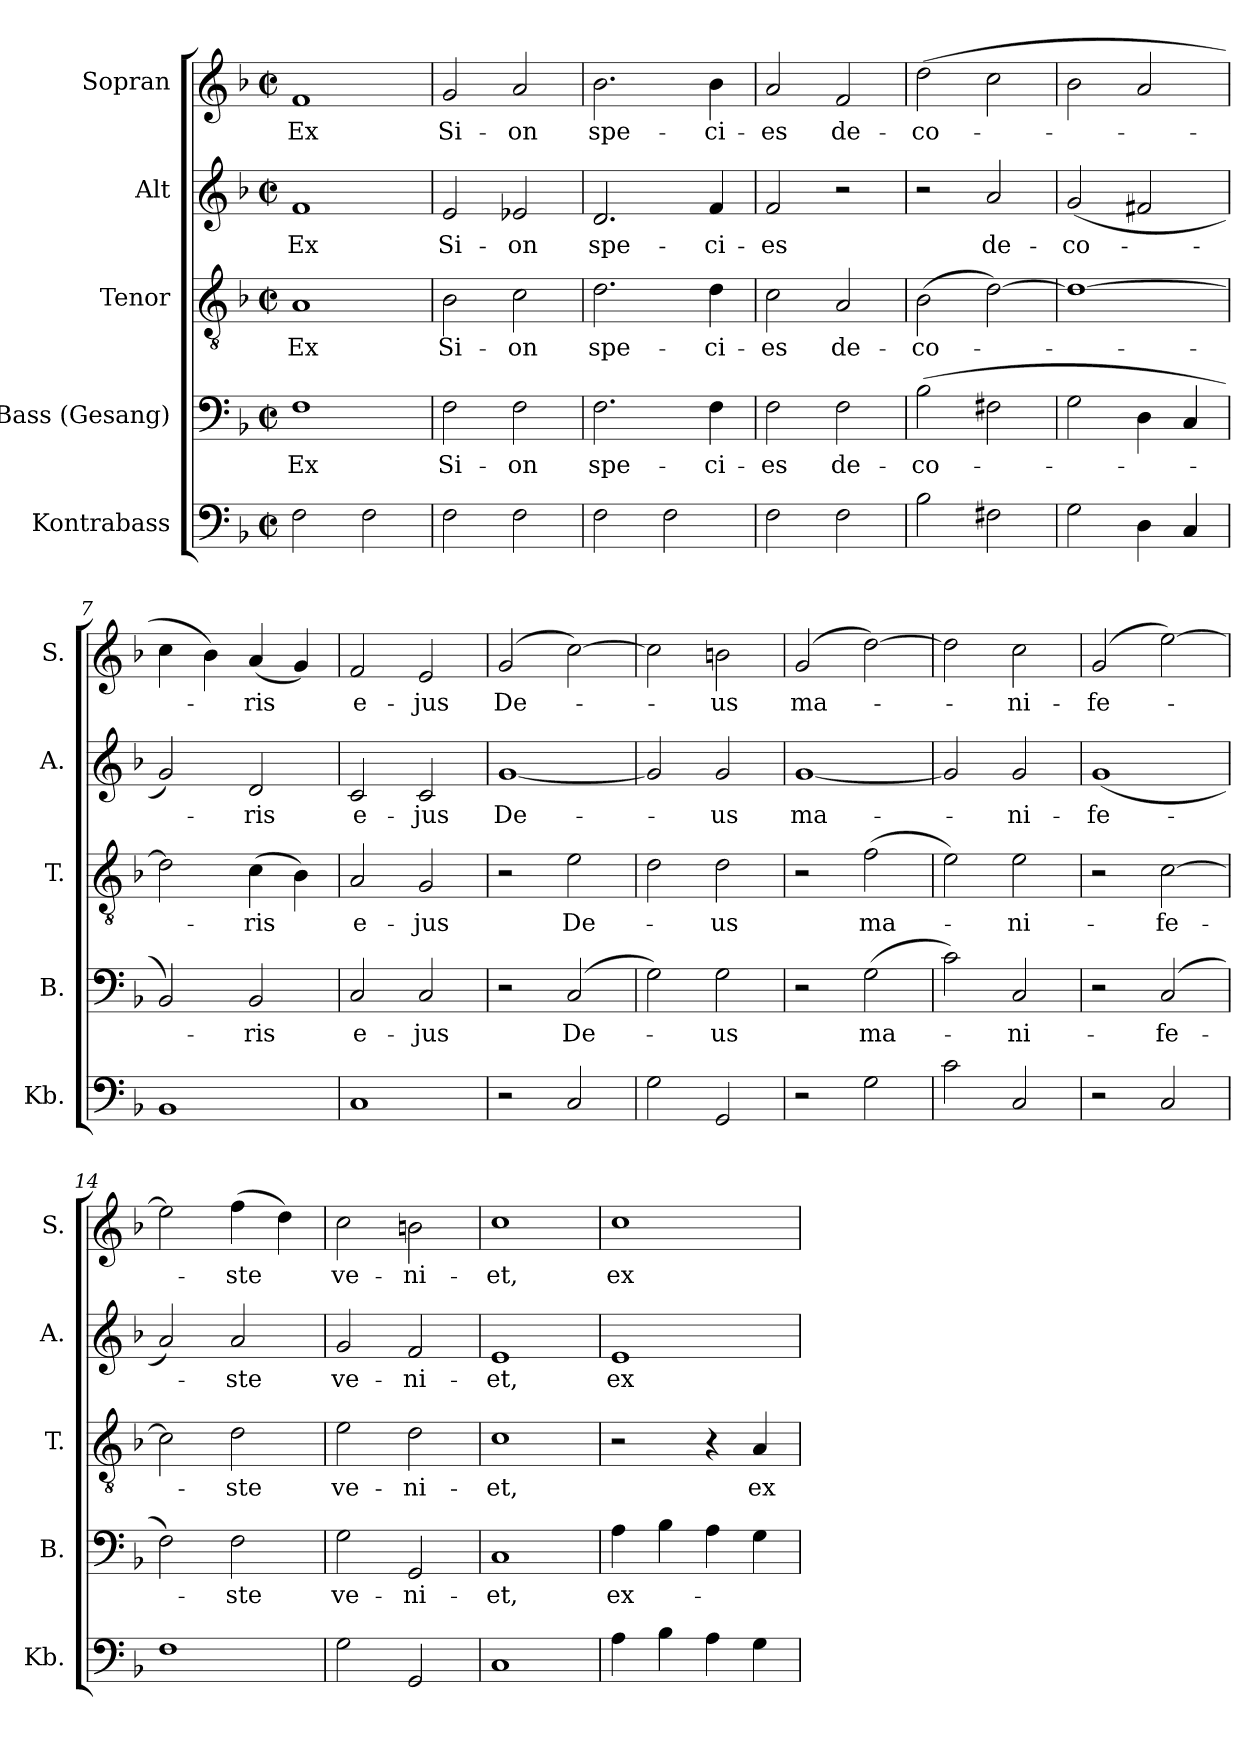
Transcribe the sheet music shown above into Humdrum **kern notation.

**kern	**kern	**text	**kern	**text	**kern	**text	**kern	**text
*part5	*part4	*part4	*part3	*part3	*part2	*part2	*part1	*part1
*staff5	*staff4	*staff4	*staff3	*staff3	*staff2	*staff2	*staff1	*staff1
*I"Kontrabass	*I"Bass (Gesang)	*	*I"Tenor	*	*I"Alt	*	*I"Sopran	*
*I'Kb.	*I'B.	*	*I'T.	*	*I'A.	*	*I'S.	*
*clefF4	*clefF4	*	*clefGv2	*	*clefG2	*	*clefG2	*
*ITrd7c12	*	*	*	*	*	*	*	*
*k[b-]	*k[b-]	*	*k[b-]	*	*k[b-]	*	*k[b-]	*
*F:	*F:	*	*F:	*	*F:	*	*F:	*
*M2/2	*M2/2	*	*M2/2	*	*M2/2	*	*M2/2	*
*met(c|)	*met(c|)	*	*met(c|)	*	*met(c|)	*	*met(c|)	*
=1	=1	=1	=1	=1	=1	=1	=1	=1
!	!	!LO:LY:b	!	!LO:LY:b	!	!LO:LY:b	!	!LO:LY:b
2FF\	1F	Ex	1A	Ex	1f	Ex	1f	Ex
2FF\	.	.	.	.	.	.	.	.
=2	=2	=2	=2	=2	=2	=2	=2	=2
!	!	!LO:LY:b	!	!LO:LY:b	!	!LO:LY:b	!	!LO:LY:b
2FF\	2F\	Si-	2B-\	Si-	2e/	Si-	2g/	Si-
!	!	!LO:LY:b	!	!LO:LY:b	!	!LO:LY:b	!	!LO:LY:b
2FF\	2F\	-on	2c\	-on	2e-X/	-on	2a/	-on
=3	=3	=3	=3	=3	=3	=3	=3	=3
!	!	!LO:LY:b	!	!LO:LY:b	!	!LO:LY:b	!	!LO:LY:b
2FF\	2.F\	spe-	2.d\	spe-	2.d/	spe-	2.b-\	spe-
2FF\	.	.	.	.	.	.	.	.
!	!	!LO:LY:b	!	!LO:LY:b	!	!LO:LY:b	!	!LO:LY:b
.	4F\	-ci-	4d\	-ci-	4f/	-ci-	4b-\	-ci-
=4	=4	=4	=4	=4	=4	=4	=4	=4
!	!	!LO:LY:b	!	!LO:LY:b	!	!LO:LY:b	!	!LO:LY:b
2FF\	2F\	-es	2c\	-es	2f/	-es	2a/	-es
!	!	!LO:LY:b	!	!LO:LY:b	!	!	!	!LO:LY:b
2FF\	2F\	de-	2A/	de-	2r	.	2f/	de-
=5	=5	=5	=5	=5	=5	=5	=5	=5
!	!	!LO:LY:b	!	!LO:LY:b	!	!	!	!LO:LY:b
2BB-\	(>2B-\	-co-	(>2B-\	-co-	2r	.	(>2dd\	-co-
!	!	!	!	!	!	!LO:LY:b	!	!
2FF#X\	2F#X\	.	[2d\)	.	2a/	de-	2cc\	.
!!LO:LB:g=z
=6	=6	=6	=6	=6	=6	=6	=6	=6
!	!	!	!	!	!	!LO:LY:b	!	!
2GG\	2G\	.	1d_	.	(<2g/	-co-	2b-\	.
4DD\	4D\	.	.	.	2f#X/	.	2a/	.
4CC/	4C/	.	.	.	.	.	.	.
=7	=7	=7	=7	=7	=7	=7	=7	=7
1BBB-	2BB-/)	.	2d\]	.	2g/)	.	4cc\	.
.	.	.	.	.	.	.	4b-\)	.
!	!	!LO:LY:b	!	!LO:LY:b	!	!LO:LY:b	!	!LO:LY:b
.	2BB-/	-ris	(>4c\	-ris	2d/	-ris	(<4a/	-ris
.	.	.	4B-\)	.	.	.	4g/)	.
=8	=8	=8	=8	=8	=8	=8	=8	=8
!	!	!LO:LY:b	!	!LO:LY:b	!	!LO:LY:b	!	!LO:LY:b
1CC	2C/	e-	2A/	e-	2c/	e-	2f/	e-
!	!	!LO:LY:b	!	!LO:LY:b	!	!LO:LY:b	!	!LO:LY:b
.	2C/	-jus	2G/	-jus	2c/	-jus	2e/	-jus
=9	=9	=9	=9	=9	=9	=9	=9	=9
!	!	!	!	!	!	!LO:LY:b	!	!LO:LY:b
2r	2r	.	2r	.	[1g	De-	(2g/	De-
!	!	!LO:LY:b	!	!LO:LY:b	!	!	!	!
2CC/	(2C/	De-	2e\	De-	.	.	[2cc\)	.
=10	=10	=10	=10	=10	=10	=10	=10	=10
2GG\	2G\)	.	2d\	.	2g/]	.	2cc\]	.
!	!	!LO:LY:b	!	!LO:LY:b	!	!LO:LY:b	!	!LO:LY:b
2GGG/	2G\	-us	2d\	-us	2g/	-us	2bn\	-us
=11	=11	=11	=11	=11	=11	=11	=11	=11
!	!	!	!	!	!	!LO:LY:b	!	!LO:LY:b
2r	2r	.	2r	.	[1g	ma-	(2g/	ma-
!	!	!LO:LY:b	!	!LO:LY:b	!	!	!	!
2GG\	(>2G\	ma-	(>2f\	ma-	.	.	[2dd\)	.
!!LO:PB:g=z
=12	=12	=12	=12	=12	=12	=12	=12	=12
2C\	2c\)	.	2e\)	.	2g/]	.	2dd\]	.
!	!	!LO:LY:b	!	!LO:LY:b	!	!LO:LY:b	!	!LO:LY:b
2CC/	2C/	-ni-	2e\	-ni-	2g/	-ni-	2cc\	-ni-
=13	=13	=13	=13	=13	=13	=13	=13	=13
!	!	!	!	!	!	!LO:LY:b	!	!LO:LY:b
2r	2r	.	2r	.	(<1g	-fe-	(2g/	-fe-
!	!	!LO:LY:b	!	!LO:LY:b	!	!	!	!
2CC/	(2C/	-fe-	[2c\	-fe-	.	.	[2ee\)	.
=14	=14	=14	=14	=14	=14	=14	=14	=14
1FF	2F\)	.	2c\]	.	2a/)	.	2ee\]	.
!	!	!LO:LY:b	!	!LO:LY:b	!	!LO:LY:b	!	!LO:LY:b
.	2F\	-ste	2d\	-ste	2a/	-ste	(>4ff\	-ste
.	.	.	.	.	.	.	4dd\)	.
=15	=15	=15	=15	=15	=15	=15	=15	=15
!	!	!LO:LY:b	!	!LO:LY:b	!	!LO:LY:b	!	!LO:LY:b
2GG\	2G\	ve-	2e\	ve-	2g/	ve-	2cc\	ve-
!	!	!LO:LY:b	!	!LO:LY:b	!	!LO:LY:b	!	!LO:LY:b
2GGG/	2GG/	-ni-	2d\	-ni-	2f/	-ni-	2bn\	-ni-
=16	=16	=16	=16	=16	=16	=16	=16	=16
!	!	!LO:LY:b	!	!LO:LY:b	!	!LO:LY:b	!	!LO:LY:b
1CC	1C	-et,	1c	-et,	1e	-et,	1cc	-et,
=17	=17	=17	=17	=17	=17	=17	=17	=17
!	!	!LO:LY:b	!	!	!	!LO:LY:b	!	!LO:LY:b
4AA\	4A\	ex-	2r	.	1e	ex	1cc	ex
4BB-\	4B-\	.	.	.	.	.	.	.
4AA\	4A\	.	4r	.	.	.	.	.
!	!	!	!	!LO:LY:b	!	!	!	!
4GG\	4G\	.	4A/	ex	.	.	.	.
=	=	=	=	=	=	=	=	=
*-	*-	*-	*-	*-	*-	*-	*-	*-
